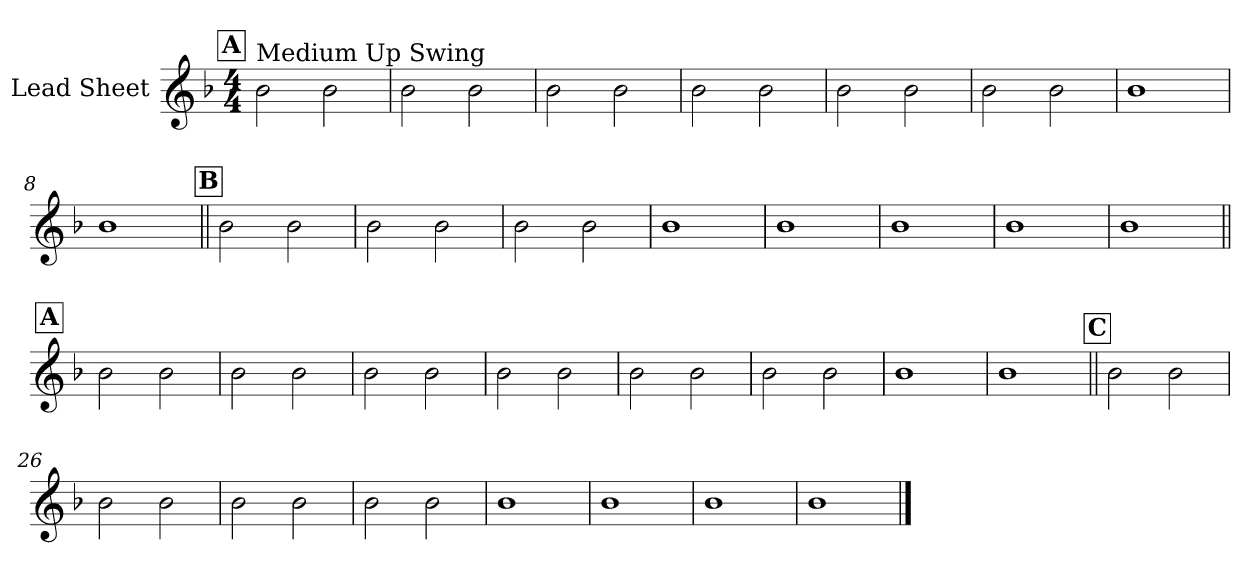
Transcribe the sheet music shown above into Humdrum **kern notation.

**kern
*part1
*staff1
*I"Lead Sheet
*clefG2
*k[b-]
*F:
*M4/4
!!LO:REH:place=s1:a:fs=14:t=A
=1
!LO:TX:a:t=Medium Up Swing
2b-\
2b-\
=2
2b-\
2b-\
=3
2b-\
2b-\
=4
2b-\
2b-\
!!LO:LB:g=z
=5
2b-\
2b-\
=6
2b-\
2b-\
=7
1b-
=8
1b-
!!LO:LB:g=z
!!LO:REH:place=s1:a:fs=14:t=B
=9||
2b-\
2b-\
=10
2b-\
2b-\
=11
2b-\
2b-\
=12
1b-
!!LO:LB:g=z
=13
1b-
=14
1b-
=15
1b-
=16
1b-
!!LO:LB:g=z
!!LO:REH:place=s1:a:fs=14:t=A
=17||
2b-\
2b-\
=18
2b-\
2b-\
=19
2b-\
2b-\
=20
2b-\
2b-\
!!LO:LB:g=z
=21
2b-\
2b-\
=22
2b-\
2b-\
=23
1b-
=24
1b-
!!LO:LB:g=z
!!LO:REH:place=s1:a:fs=14:t=C
=25||
2b-\
2b-\
=26
2b-\
2b-\
=27
2b-\
2b-\
=28
2b-\
2b-\
!!LO:LB:g=z
=29
1b-
=30
1b-
=31
1b-
=32
1b-
==
*-
